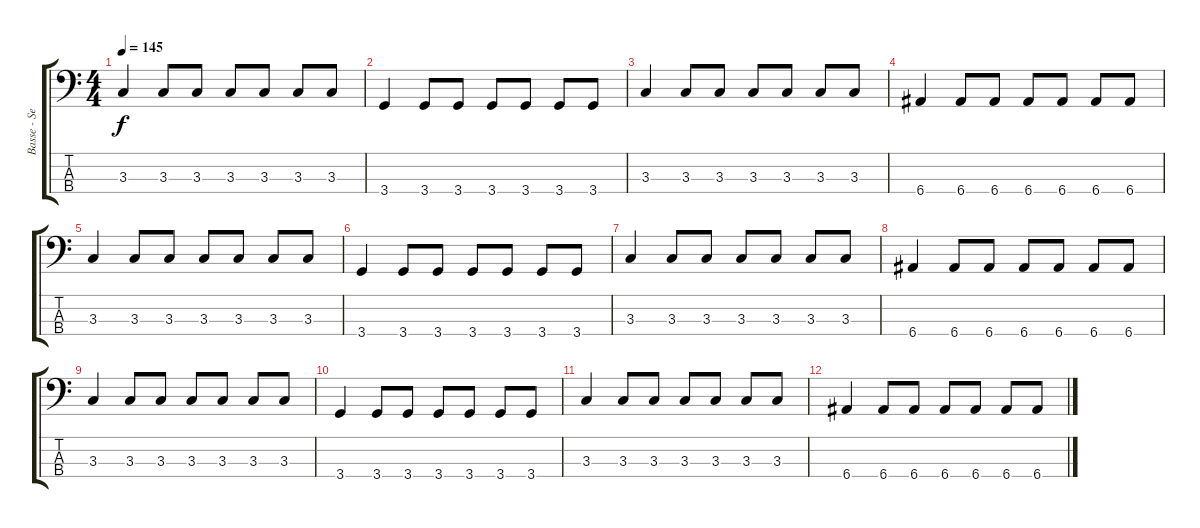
\track ("Basse - Seb" "Basse - Se") {instrument electricbassfinger}
\staff {score tabs}
\tuning (G2 D2 A1 E1) {hide}
\ts (4 4)
\tempo 145
\clef f4
\ks c
3.3.4{dy f} 3.3.8 3.3.8 3.3.8 3.3.8 3.3.8 3.3.8 |
3.4.4 3.4.8 3.4.8 3.4.8 3.4.8 3.4.8 3.4.8 |
3.3.4 3.3.8 3.3.8 3.3.8 3.3.8 3.3.8 3.3.8 |
6.4.4 6.4.8 6.4.8 6.4.8 6.4.8 6.4.8 6.4.8 |
3.3.4 3.3.8 3.3.8 3.3.8 3.3.8 3.3.8 3.3.8 |
3.4.4 3.4.8 3.4.8 3.4.8 3.4.8 3.4.8 3.4.8 |
3.3.4 3.3.8 3.3.8 3.3.8 3.3.8 3.3.8 3.3.8 |
6.4.4 6.4.8 6.4.8 6.4.8 6.4.8 6.4.8 6.4.8 |
3.3.4 3.3.8 3.3.8 3.3.8 3.3.8 3.3.8 3.3.8 |
3.4.4 3.4.8 3.4.8 3.4.8 3.4.8 3.4.8 3.4.8 |
3.3.4 3.3.8 3.3.8 3.3.8 3.3.8 3.3.8 3.3.8 |
6.4.4 6.4.8 6.4.8 6.4.8 6.4.8 6.4.8 6.4.8
